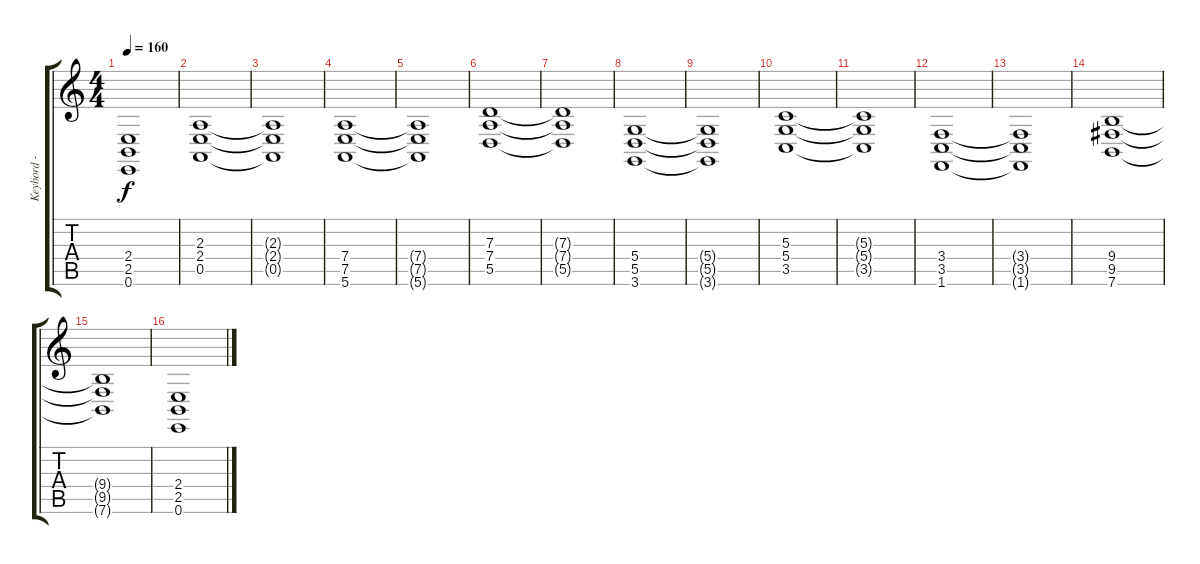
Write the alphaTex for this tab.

\track ("Keybord - BG" "Keybord - ") {instrument pad4choir}
\staff {score tabs}
\tuning (E4 B3 G3 D3 A2 E2) {hide}
\ts (4 4)
\tempo 160
\clef g2
\ks c
(2.4{t} 2.5{t} 0.6{t}).1{dy f} |
(2.3 2.4 0.5).1 |
(2.3{t} 2.4{t} 0.5{t}).1 |
(7.4 7.5 5.6).1 |
(7.4{t} 7.5{t} 5.6{t}).1 |
(7.3 7.4 5.5).1 |
(7.3{t} 7.4{t} 5.5{t}).1 |
(5.4 5.5 3.6).1 |
(5.4{t} 5.5{t} 3.6{t}).1 |
(5.3 5.4 3.5).1 |
(5.3{t} 5.4{t} 3.5{t}).1 |
(3.4 3.5 1.6).1 |
(3.4{t} 3.5{t} 1.6{t}).1 |
(9.4 9.5 7.6).1 |
(9.4{t} 9.5{t} 7.6{t}).1 |
(2.4 2.5 0.6).1
